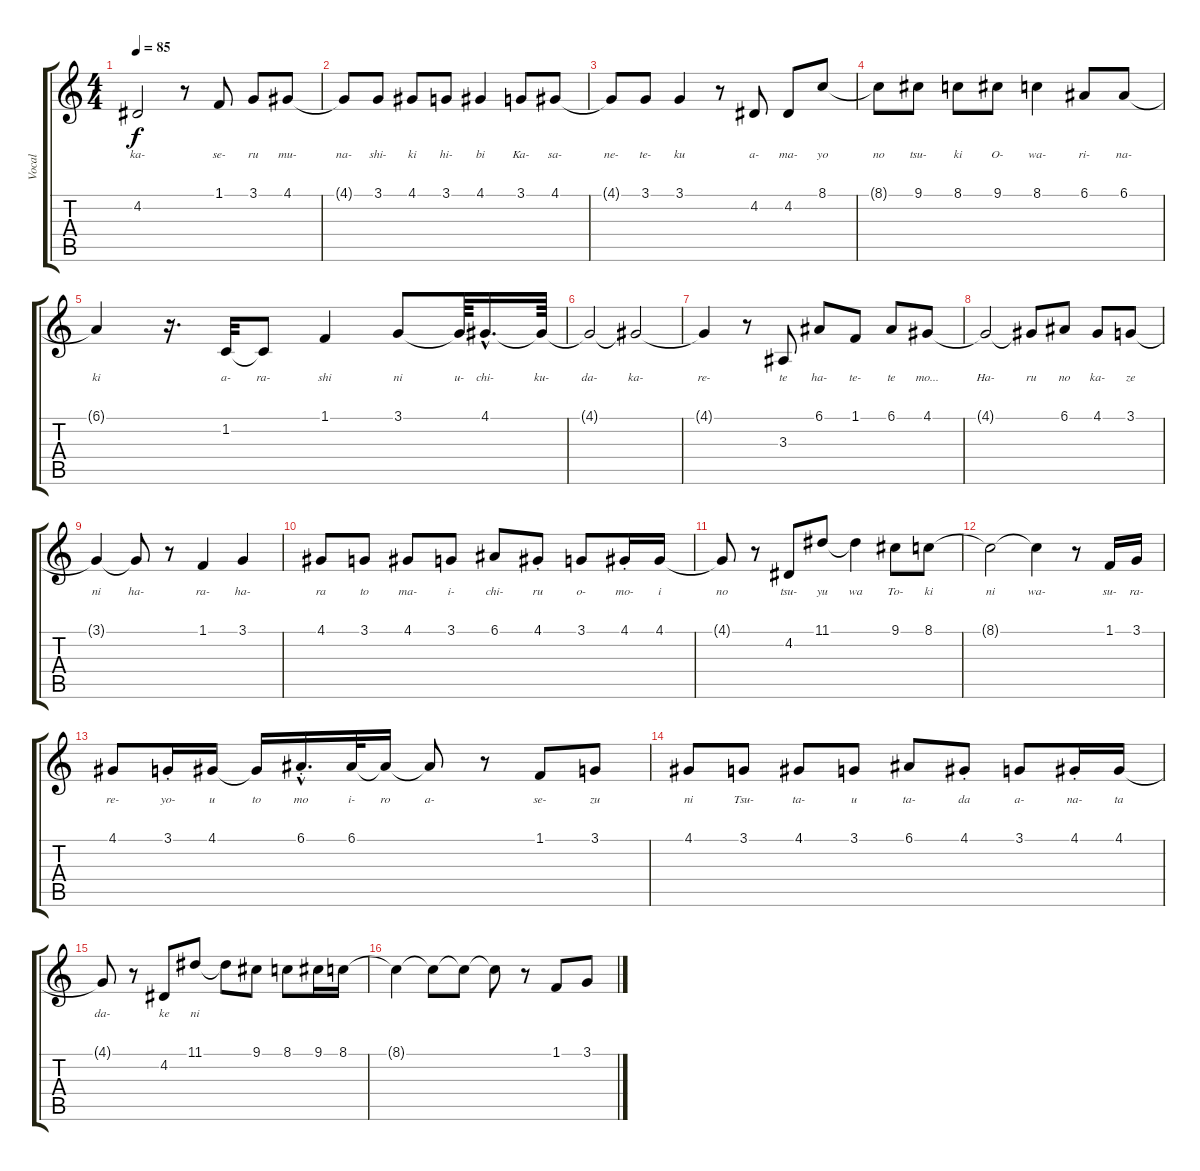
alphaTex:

\track ("Vocal" "Vocal") {instrument ocarina}
\staff {score tabs}
\tuning (E4 B3 G3 D3 A2 E2) {hide}
\ts (4 4)
\tempo 85
\clef g2
\ks c
4.2{t}.2{lyrics (0 "ka-") lyrics (1 "") lyrics (2 "") lyrics (3 "") lyrics (4 "") dy f} r.8 1.1.8{lyrics (0 "se-") lyrics (1 "") lyrics (2 "") lyrics (3 "") lyrics (4 "") volume 16} 3.1.8{lyrics (0 "ru") lyrics (1 "") lyrics (2 "") lyrics (3 "") lyrics (4 "")} 4.1.8{lyrics (0 "mu-") lyrics (1 "") lyrics (2 "") lyrics (3 "") lyrics (4 "")} |
4.1{t}.8{lyrics (0 "na-") lyrics (1 "") lyrics (2 "") lyrics (3 "") lyrics (4 "")} 3.1.8{lyrics (0 "shi-") lyrics (1 "") lyrics (2 "") lyrics (3 "") lyrics (4 "")} 4.1.8{lyrics (0 "ki") lyrics (1 "") lyrics (2 "") lyrics (3 "") lyrics (4 "")} 3.1.8{lyrics (0 "hi-") lyrics (1 "") lyrics (2 "") lyrics (3 "") lyrics (4 "")} 4.1.4{lyrics (0 "bi") lyrics (1 "") lyrics (2 "") lyrics (3 "") lyrics (4 "")} 3.1.8{lyrics (0 "Ka-") lyrics (1 "") lyrics (2 "") lyrics (3 "") lyrics (4 "")} 4.1.8{lyrics (0 "sa-") lyrics (1 "") lyrics (2 "") lyrics (3 "") lyrics (4 "")} |
4.1{t}.8{lyrics (0 "ne-") lyrics (1 "") lyrics (2 "") lyrics (3 "") lyrics (4 "")} 3.1.8{lyrics (0 "te-") lyrics (1 "") lyrics (2 "") lyrics (3 "") lyrics (4 "")} 3.1.4{lyrics (0 "ku") lyrics (1 "") lyrics (2 "") lyrics (3 "") lyrics (4 "")} r.8 4.2.8{lyrics (0 "a-") lyrics (1 "") lyrics (2 "") lyrics (3 "") lyrics (4 "")} 4.2.8{lyrics (0 "ma-") lyrics (1 "") lyrics (2 "") lyrics (3 "") lyrics (4 "")} 8.1.8{lyrics (0 "yo") lyrics (1 "") lyrics (2 "") lyrics (3 "") lyrics (4 "")} |
8.1{t}.8{lyrics (0 "no") lyrics (1 "") lyrics (2 "") lyrics (3 "") lyrics (4 "")} 9.1.8{lyrics (0 "tsu-") lyrics (1 "") lyrics (2 "") lyrics (3 "") lyrics (4 "")} 8.1.8{lyrics (0 "ki") lyrics (1 "") lyrics (2 "") lyrics (3 "") lyrics (4 "")} 9.1.8{lyrics (0 "O-") lyrics (1 "") lyrics (2 "") lyrics (3 "") lyrics (4 "")} 8.1.4{lyrics (0 "wa-") lyrics (1 "") lyrics (2 "") lyrics (3 "") lyrics (4 "")} 6.1.8{lyrics (0 "ri-") lyrics (1 "") lyrics (2 "") lyrics (3 "") lyrics (4 "")} 6.1.8{lyrics (0 "na-") lyrics (1 "") lyrics (2 "") lyrics (3 "") lyrics (4 "")} |
6.1{t}.4{lyrics (0 "ki") lyrics (1 "") lyrics (2 "") lyrics (3 "") lyrics (4 "")} r.16{d} 1.2.32{lyrics (0 "a-") lyrics (1 "") lyrics (2 "") lyrics (3 "") lyrics (4 "")} 1.2{t}.8{lyrics (0 "ra-") lyrics (1 "") lyrics (2 "") lyrics (3 "") lyrics (4 "")} 1.1.4{lyrics (0 "shi") lyrics (1 "") lyrics (2 "") lyrics (3 "") lyrics (4 "")} 3.1.8{lyrics (0 "ni") lyrics (1 "") lyrics (2 "") lyrics (3 "") lyrics (4 "")} 3.1{t}.64{lyrics (0 "u-") lyrics (1 "") lyrics (2 "") lyrics (3 "") lyrics (4 "")} 4.1{hac}.16{d lyrics (0 "chi-") lyrics (1 "") lyrics (2 "") lyrics (3 "") lyrics (4 "")} 4.1{t}.64{lyrics (0 "ku-") lyrics (1 "") lyrics (2 "") lyrics (3 "") lyrics (4 "")} |
4.1{t}.2{lyrics (0 "da-") lyrics (1 "") lyrics (2 "") lyrics (3 "") lyrics (4 "")} 4.1{t}.2{lyrics (0 "ka-") lyrics (1 "") lyrics (2 "") lyrics (3 "") lyrics (4 "") volume 5} |
4.1{t}.4{lyrics (0 "re-") lyrics (1 "") lyrics (2 "") lyrics (3 "") lyrics (4 "")} r.8 3.3.8{lyrics (0 "te") lyrics (1 "") lyrics (2 "") lyrics (3 "") lyrics (4 "") volume 16} 6.1.8{lyrics (0 "ha-") lyrics (1 "") lyrics (2 "") lyrics (3 "") lyrics (4 "")} 1.1.8{lyrics (0 "te-") lyrics (1 "") lyrics (2 "") lyrics (3 "") lyrics (4 "")} 6.1.8{lyrics (0 "te") lyrics (1 "") lyrics (2 "") lyrics (3 "") lyrics (4 "")} 4.1.8{lyrics (0 "mo...") lyrics (1 "") lyrics (2 "") lyrics (3 "") lyrics (4 "")} |
4.1{t}.2{lyrics (0 "Ha-") lyrics (1 "") lyrics (2 "") lyrics (3 "") lyrics (4 "")} 4.1{t}.8{lyrics (0 "ru") lyrics (1 "") lyrics (2 "") lyrics (3 "") lyrics (4 "")} 6.1.8{lyrics (0 "no") lyrics (1 "") lyrics (2 "") lyrics (3 "") lyrics (4 "")} 4.1.8{lyrics (0 "ka-") lyrics (1 "") lyrics (2 "") lyrics (3 "") lyrics (4 "")} 3.1.8{lyrics (0 "ze") lyrics (1 "") lyrics (2 "") lyrics (3 "") lyrics (4 "")} |
3.1{t}.4{lyrics (0 "ni") lyrics (1 "") lyrics (2 "") lyrics (3 "") lyrics (4 "")} 3.1{t}.8{lyrics (0 "ha-") lyrics (1 "") lyrics (2 "") lyrics (3 "") lyrics (4 "")} r.8 1.1.4{lyrics (0 "ra-") lyrics (1 "") lyrics (2 "") lyrics (3 "") lyrics (4 "")} 3.1.4{lyrics (0 "ha-") lyrics (1 "") lyrics (2 "") lyrics (3 "") lyrics (4 "")} |
4.1.8{lyrics (0 "ra") lyrics (1 "") lyrics (2 "") lyrics (3 "") lyrics (4 "")} 3.1.8{lyrics (0 "to") lyrics (1 "") lyrics (2 "") lyrics (3 "") lyrics (4 "")} 4.1.8{lyrics (0 "ma-") lyrics (1 "") lyrics (2 "") lyrics (3 "") lyrics (4 "")} 3.1.8{lyrics (0 "i-") lyrics (1 "") lyrics (2 "") lyrics (3 "") lyrics (4 "")} 6.1.8{lyrics (0 "chi-") lyrics (1 "") lyrics (2 "") lyrics (3 "") lyrics (4 "")} 4.1{st}.8{lyrics (0 "ru") lyrics (1 "") lyrics (2 "") lyrics (3 "") lyrics (4 "")} 3.1.8{lyrics (0 "o-") lyrics (1 "") lyrics (2 "") lyrics (3 "") lyrics (4 "")} 4.1{st}.16{lyrics (0 "mo-") lyrics (1 "") lyrics (2 "") lyrics (3 "") lyrics (4 "")} 4.1.16{lyrics (0 "i") lyrics (1 "") lyrics (2 "") lyrics (3 "") lyrics (4 "")} |
4.1{t}.8{lyrics (0 "no") lyrics (1 "") lyrics (2 "") lyrics (3 "") lyrics (4 "")} r.8 4.2.8{lyrics (0 "tsu-") lyrics (1 "") lyrics (2 "") lyrics (3 "") lyrics (4 "")} 11.1.8{lyrics (0 "yu") lyrics (1 "") lyrics (2 "") lyrics (3 "") lyrics (4 "")} 11.1{t}.4{lyrics (0 "wa") lyrics (1 "") lyrics (2 "") lyrics (3 "") lyrics (4 "")} 9.1.8{lyrics (0 "To-") lyrics (1 "") lyrics (2 "") lyrics (3 "") lyrics (4 "")} 8.1.8{lyrics (0 "ki") lyrics (1 "") lyrics (2 "") lyrics (3 "") lyrics (4 "")} |
8.1{t}.2{lyrics (0 "ni") lyrics (1 "") lyrics (2 "") lyrics (3 "") lyrics (4 "")} 8.1{t}.4{lyrics (0 "wa-") lyrics (1 "") lyrics (2 "") lyrics (3 "") lyrics (4 "") volume 10} r.8 1.1.16{lyrics (0 "su-") lyrics (1 "") lyrics (2 "") lyrics (3 "") lyrics (4 "") volume 16} 3.1.16{lyrics (0 "ra-") lyrics (1 "") lyrics (2 "") lyrics (3 "") lyrics (4 "")} |
4.1.8{lyrics (0 "re-") lyrics (1 "") lyrics (2 "") lyrics (3 "") lyrics (4 "")} 3.1{st}.16{lyrics (0 "yo-") lyrics (1 "") lyrics (2 "") lyrics (3 "") lyrics (4 "")} 4.1.16{lyrics (0 "u") lyrics (1 "") lyrics (2 "") lyrics (3 "") lyrics (4 "")} 4.1{t}.16{lyrics (0 "to") lyrics (1 "") lyrics (2 "") lyrics (3 "") lyrics (4 "")} 6.1{hac st}.16{d lyrics (0 "mo") lyrics (1 "") lyrics (2 "") lyrics (3 "") lyrics (4 "")} 6.1.32{lyrics (0 "i-") lyrics (1 "") lyrics (2 "") lyrics (3 "") lyrics (4 "")} 6.1{t}.16{lyrics (0 "ro") lyrics (1 "") lyrics (2 "") lyrics (3 "") lyrics (4 "")} 6.1{t}.8{lyrics (0 "a-") lyrics (1 "") lyrics (2 "") lyrics (3 "") lyrics (4 "")} r.8 1.1.8{lyrics (0 "se-") lyrics (1 "") lyrics (2 "") lyrics (3 "") lyrics (4 "")} 3.1.8{lyrics (0 "zu") lyrics (1 "") lyrics (2 "") lyrics (3 "") lyrics (4 "")} |
4.1.8{lyrics (0 "ni") lyrics (1 "") lyrics (2 "") lyrics (3 "") lyrics (4 "")} 3.1.8{lyrics (0 "Tsu-") lyrics (1 "") lyrics (2 "") lyrics (3 "") lyrics (4 "")} 4.1.8{lyrics (0 "ta-") lyrics (1 "") lyrics (2 "") lyrics (3 "") lyrics (4 "")} 3.1.8{lyrics (0 "u") lyrics (1 "") lyrics (2 "") lyrics (3 "") lyrics (4 "")} 6.1.8{lyrics (0 "ta-") lyrics (1 "") lyrics (2 "") lyrics (3 "") lyrics (4 "")} 4.1{st}.8{lyrics (0 "da") lyrics (1 "") lyrics (2 "") lyrics (3 "") lyrics (4 "")} 3.1.8{lyrics (0 "a-") lyrics (1 "") lyrics (2 "") lyrics (3 "") lyrics (4 "")} 4.1{st}.16{lyrics (0 "na-") lyrics (1 "") lyrics (2 "") lyrics (3 "") lyrics (4 "")} 4.1.16{lyrics (0 "ta") lyrics (1 "") lyrics (2 "") lyrics (3 "") lyrics (4 "")} |
4.1{t}.8{lyrics (0 "da-") lyrics (1 "") lyrics (2 "") lyrics (3 "") lyrics (4 "")} r.8 4.2.8{lyrics (0 "ke") lyrics (1 "") lyrics (2 "") lyrics (3 "") lyrics (4 "")} 11.1.8{lyrics (0 "ni") lyrics (1 "") lyrics (2 "") lyrics (3 "") lyrics (4 "")} 11.1{t}.8 9.1.8 8.1.8 9.1.16 8.1.16 |
8.1{t}.4 8.1{t}.8 8.1{t}.8{volume 10} 8.1{t}.8 r.8 1.1.8{volume 16} 3.1.8
